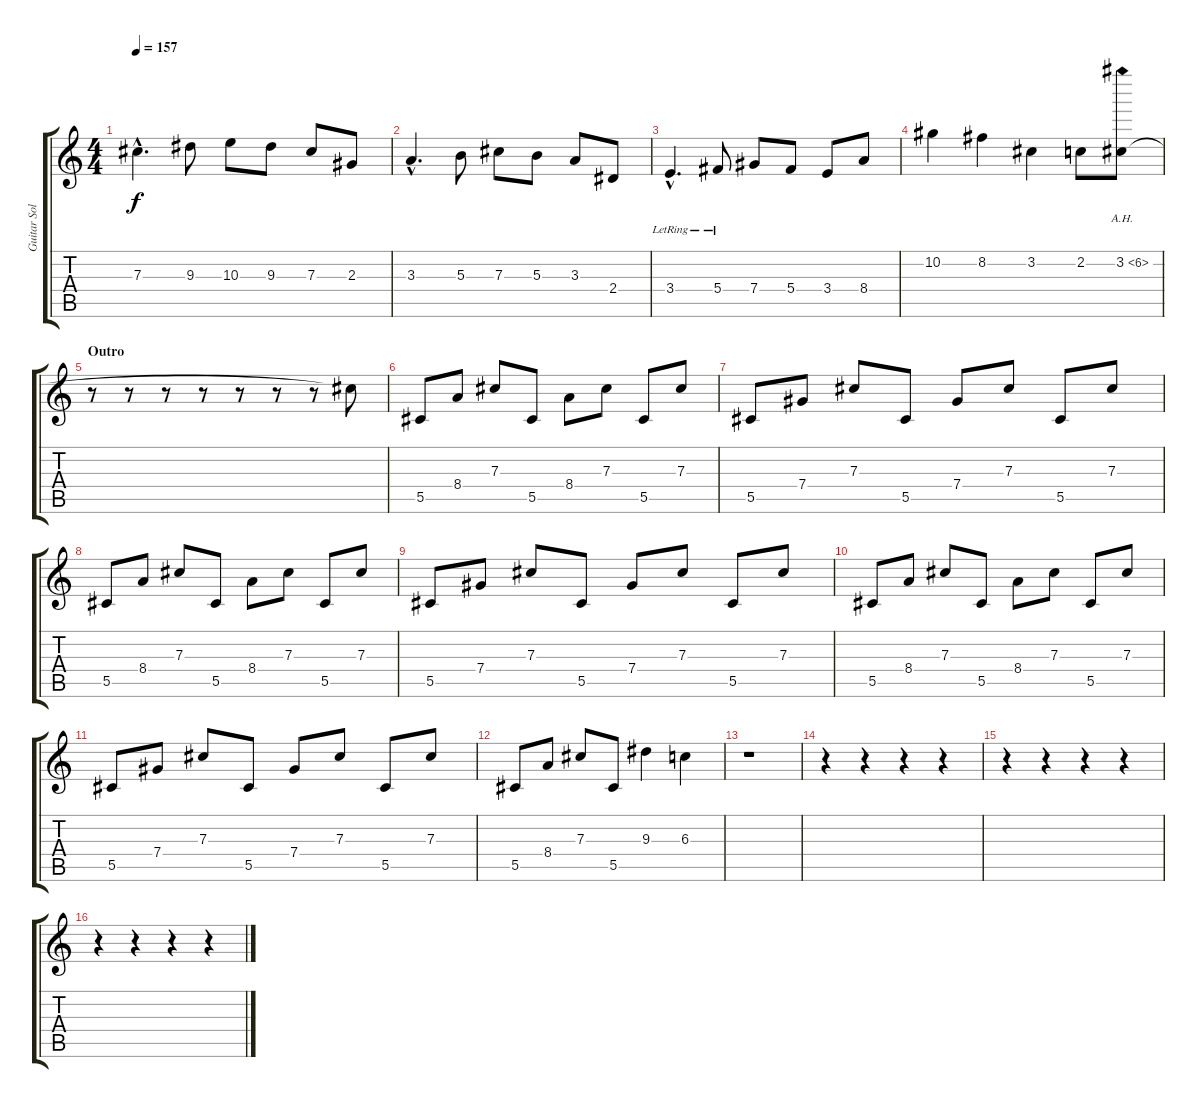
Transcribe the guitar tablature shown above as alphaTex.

\track ("Guitar Solo" "Guitar Sol") {instrument overdrivenguitar}
\staff {score tabs}
\tuning (Eb4 Bb3 Gb3 Db3 Ab2 Eb2) {hide}
\ts (4 4)
\tempo 157
\clef g2
\ks c
7.3{hac}.4{d dy f} 9.3.8 10.3.8 9.3.8 7.3.8 2.3.8 |
3.3{hac}.4{d} 5.3.8 7.3.8 5.3.8 3.3.8 2.4.8 |
3.4{hac lr}.4{d} 5.4{lr}.8 7.4.8 5.4.8 3.4.8 8.4.8 |
10.2.4 8.2.4 3.2.4 2.2.8 3.2{ah 3}.8 |
\section ("" "Outro")
r.8 r.8 r.8 r.8 r.8 r.8 r.8 3.2{t}.8 |
5.5.8 8.4.8 7.3.8 5.5.8 8.4.8 7.3.8 5.5.8 7.3.8 |
5.5.8 7.4.8 7.3.8 5.5.8 7.4.8 7.3.8 5.5.8 7.3.8 |
5.5.8 8.4.8 7.3.8 5.5.8 8.4.8 7.3.8 5.5.8 7.3.8 |
5.5.8 7.4.8 7.3.8 5.5.8 7.4.8 7.3.8 5.5.8 7.3.8 |
5.5.8 8.4.8 7.3.8 5.5.8 8.4.8 7.3.8 5.5.8 7.3.8 |
5.5.8 7.4.8 7.3.8 5.5.8 7.4.8 7.3.8 5.5.8 7.3.8 |
5.5.8 8.4.8 7.3.8 5.5.8 9.3.4 6.3.4 |
r.1 |
r.4 r.4 r.4 r.4 |
r.4 r.4 r.4 r.4 |
r.4 r.4 r.4 r.4
